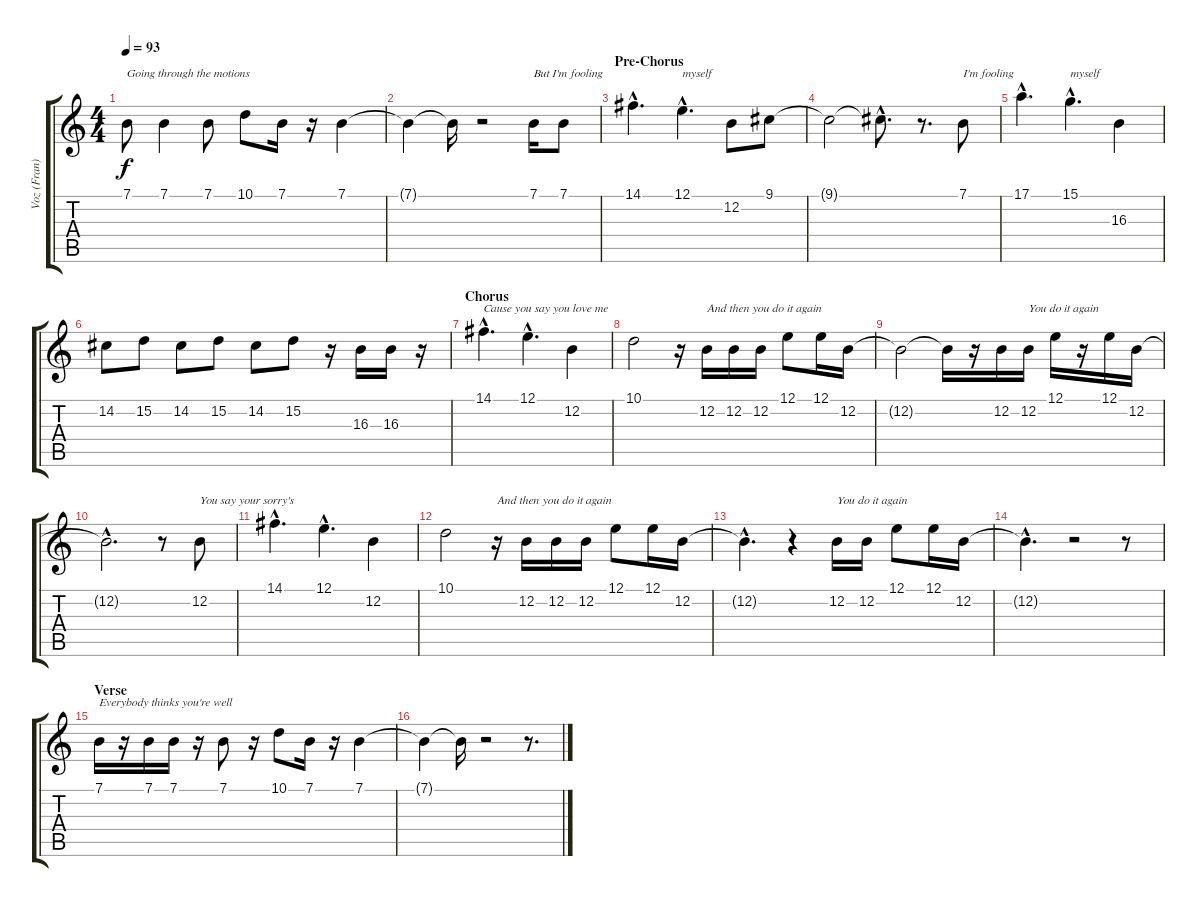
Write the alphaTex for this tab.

\track ("Voz (Fran)" "Voz (Fran)") {instrument tenorsax}
\staff {score tabs}
\tuning (E4 B3 G3 D3 A2 E2) {hide}
\ts (4 4)
\tempo 93
\clef g2
\ks c
7.1.8{txt "Going through the motions" dy f} 7.1.4 7.1.8 10.1.8 7.1.16 r.16 7.1.4 |
7.1{t}.4 7.1{t}.16 r.2 7.1.16{txt "But I'm fooling "} 7.1.8 |
\section ("" "Pre-Chorus")
14.1{hac}.4{d} 12.1{hac}.4{d txt "myself"} 12.2.8 9.1.8 |
9.1{t}.2 9.1{hac t}.8{d} r.8{d} 7.1.8{txt "I'm fooling"} |
17.1{hac}.4{d} 15.1{hac}.4{d txt "myself"} 16.3.4 |
14.2.8 15.2.8 14.2.8 15.2.8 14.2.8 15.2.8 r.16 16.3.16 16.3.16 r.16 |
\section ("" "Chorus")
14.1{hac}.4{d txt "Cause you say you love me"} 12.1{hac}.4{d} 12.2.4 |
10.1.2 r.16 12.2.16{txt "And then you do it again"} 12.2.16 12.2.16 12.1.8 12.1.16 12.2.16 |
12.2{t}.2 12.2{t}.16 r.16 12.2.16 12.2.16{txt "You do it again"} 12.1.16 r.16 12.1.16 12.2.16 |
12.2{hac t}.2{d} r.8 12.2.8{txt "You say your sorry's"} |
14.1{hac}.4{d} 12.1{hac}.4{d} 12.2.4 |
10.1.2 r.16{txt "And then you do it again"} 12.2.16 12.2.16 12.2.16 12.1.8 12.1.16 12.2.16 |
12.2{hac t}.4{d} r.4 12.2.16{txt "You do it again"} 12.2.16 12.1.8 12.1.16 12.2.16 |
12.2{hac t}.4{d} r.2 r.8 |
\section ("" "Verse")
7.1.16{txt "Everybody thinks you're well"} r.16 7.1.16 7.1.16 r.16 7.1.8 r.16 10.1.8 7.1.16 r.16 7.1.4 |
7.1{t}.4 7.1{t}.16 r.2 r.8{d}
